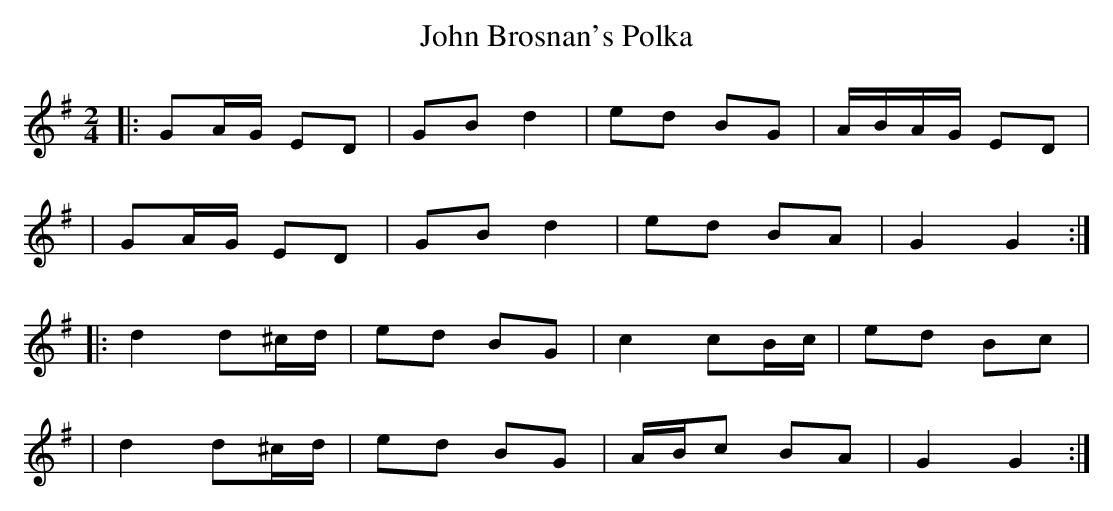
X:1
T:John Brosnan's Polka
M:2/4
L:1/8
K:G
|: GA/G/ ED | GB d2 | ed BG | A/B/A/G/  ED |
|  GA/G/ ED | GB d2 | ed BA | G2 G2 :|
|: d2 d^c/d/ | ed BG | c2 cB/c/ | ed Bc |
|  d2 d^c/d/ | ed BG | A/B/c BA | G2 G2 :|
